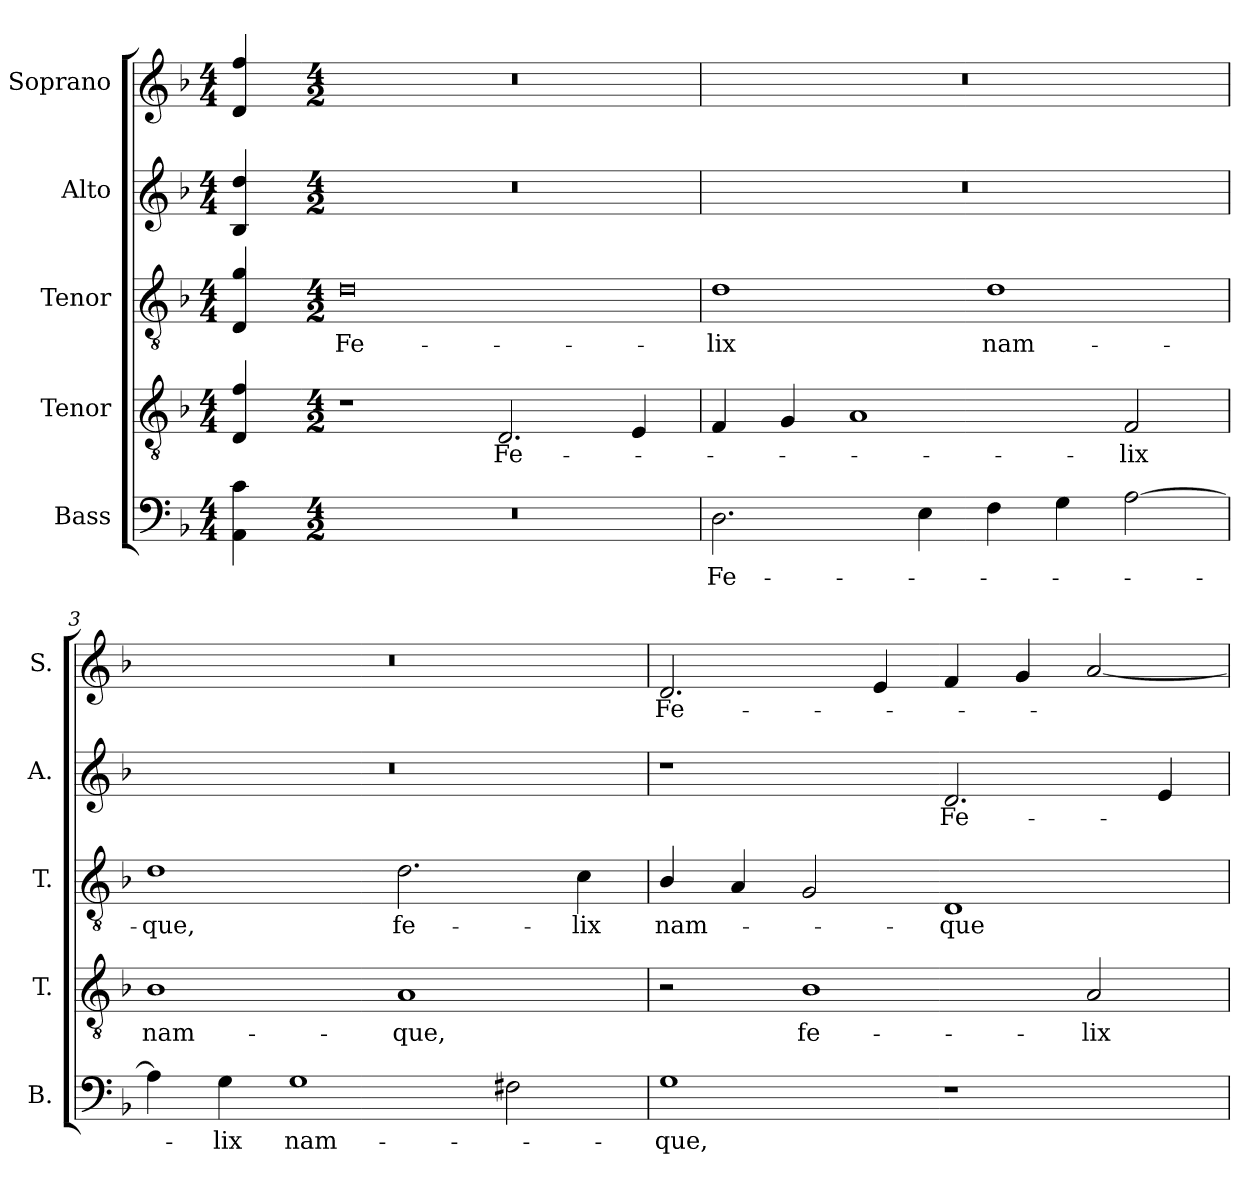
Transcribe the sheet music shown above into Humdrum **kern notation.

**kern	**text	**kern	**text	**kern	**text	**kern	**text	**kern	**text
*part5	*part5	*part4	*part4	*part3	*part3	*part2	*part2	*part1	*part1
*staff5	*staff5	*staff4	*staff4	*staff3	*staff3	*staff2	*staff2	*staff1	*staff1
*I"Bass	*	*I"Tenor	*	*I"Tenor	*	*I"Alto	*	*I"Soprano	*
*I'B.	*	*I'T.	*	*I'T.	*	*I'A.	*	*I'S.	*
!!LO:PB:g=z
*clefF4	*	*clefGv2	*	*clefGv2	*	*clefG2	*	*clefG2	*
*	*	*ITrd7c12	*	*ITrd7c12	*	*	*	*	*
*k[b-]	*	*k[b-]	*	*k[b-]	*	*k[b-]	*	*k[b-]	*
*F:	*	*F:	*	*F:	*	*F:	*	*F:	*
*M4/4	*	*M4/4	*	*M4/4	*	*M4/4	*	*M4/4	*
=	=	=	=	=	=	=	=	=	=
4AAi\ 4ci	.	4DDi/ 4Fi	.	4DDi/ 4Gi	.	4B-i/ 4ddi	.	4di/ 4ffi	.
=1-	=1-	=1-	=1-	=1-	=1-	=1-	=1-	=1-	=1-
*M4/2	*	*M4/2	*	*M4/2	*	*M4/2	*	*M4/2	*
!LO:N:vis=1	!	!	!	!	!	!	!	!	!
!	!	!	!	!	!LO:LY:b:color=#000000	!LO:N:vis=1	!	!LO:N:vis=1	!
0r	.	1r	.	0Di	Fe-	0r	.	0r	.
!	!	!	!LO:LY:b:color=#000000	!	!	!	!	!	!
.	.	2.DDi/	Fe-	.	.	.	.	.	.
.	.	4EEi/	.	.	.	.	.	.	.
=2	=2	=2	=2	=2	=2	=2	=2	=2	=2
!	!LO:LY:b:color=#000000	!	!	!	!	!	!	!	!
!	!	!	!	!	!LO:LY:b:color=#000000	!LO:N:vis=1	!	!LO:N:vis=1	!
2.Di\	Fe-	4FFi/	.	1Di	-lix	0r	.	0r	.
.	.	4GGi/	.	.	.	.	.	.	.
.	.	1AAi	.	.	.	.	.	.	.
4Ei\	.	.	.	.	.	.	.	.	.
!	!	!	!	!	!LO:LY:b:color=#000000	!	!	!	!
4Fi\	.	.	.	1Di	nam-	.	.	.	.
4Gi\	.	.	.	.	.	.	.	.	.
!	!	!	!LO:LY:b:color=#000000	!	!	!	!	!	!
[2Ai\	.	2FFi/	-lix	.	.	.	.	.	.
=3	=3	=3	=3	=3	=3	=3	=3	=3	=3
!	!	!	!LO:LY:b:color=#000000	!	!	!	!	!	!
!	!	!	!	!	!LO:LY:b:color=#000000	!LO:N:vis=1	!	!LO:N:vis=1	!
4Ai\]	.	1BB-i	nam-	1Di	-que,	0r	.	0r	.
!	!LO:LY:b:color=#000000	!	!	!	!	!	!	!	!
4Gi\	-lix	.	.	.	.	.	.	.	.
!	!LO:LY:b:color=#000000	!	!	!	!	!	!	!	!
1Gi	nam-	.	.	.	.	.	.	.	.
!	!	!	!LO:LY:b:color=#000000	!	!	!	!	!	!
!	!	!	!	!	!LO:LY:b:color=#000000	!	!	!	!
.	.	1AAi	-que,	2.Di\	fe-	.	.	.	.
2F#Xi\	.	.	.	.	.	.	.	.	.
!	!	!	!	!	!LO:LY:b:color=#000000	!	!	!	!
.	.	.	.	4Ci\	-lix	.	.	.	.
=4	=4	=4	=4	=4	=4	=4	=4	=4	=4
!	!LO:LY:b:color=#000000	!	!	!	!	!	!	!	!
!	!	!	!	!	!LO:LY:b:color=#000000	!	!	!	!
!	!	!	!	!	!	!	!	!	!LO:LY:b:color=#000000
1Gi	-que,	2r	.	4BB-i/	nam-	1r	.	2.di/	Fe-
.	.	.	.	4AAi/	.	.	.	.	.
!	!	!	!LO:LY:b:color=#000000	!	!	!	!	!	!
.	.	1BB-i	fe-	2GGi/	.	.	.	.	.
.	.	.	.	.	.	.	.	4ei/	.
!	!	!	!	!	!LO:LY:b:color=#000000	!	!	!	!
!	!	!	!	!	!	!	!LO:LY:b:color=#000000	!	!
1r	.	.	.	1DDi	-que	2.di/	Fe-	4fi/	.
.	.	.	.	.	.	.	.	4gi/	.
!	!	!	!LO:LY:b:color=#000000	!	!	!	!	!	!
.	.	2AAi/	-lix	.	.	.	.	[2ai/	.
.	.	.	.	.	.	4ei/	.	.	.
=	=	=	=	=	=	=	=	=	=
*-	*-	*-	*-	*-	*-	*-	*-	*-	*-
